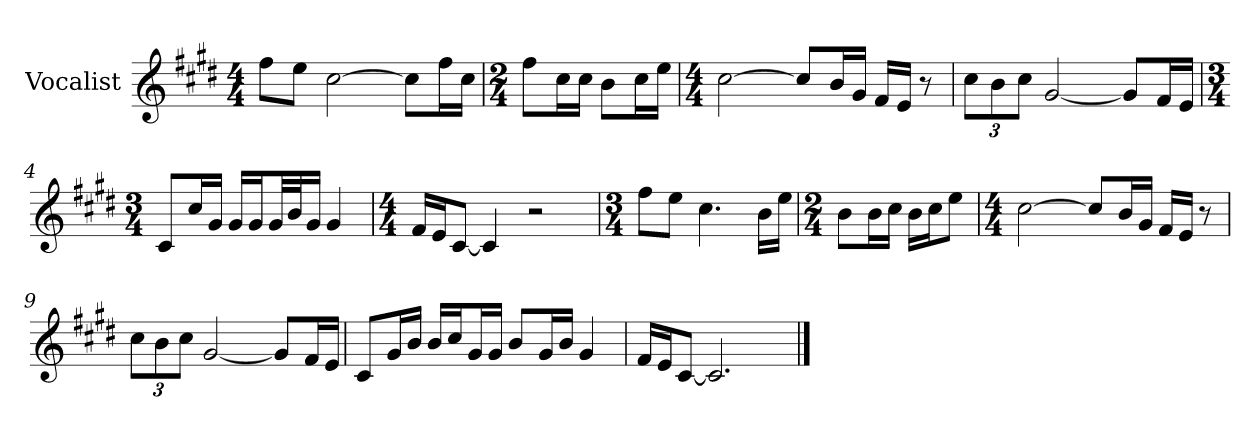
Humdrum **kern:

**kern
*part1
*staff1
*I"Vocalist
*k[f#c#g#d#]
*E:
*M4/4
=
8ff#L
8eeJ
[2cc#
8cc#L]
16ff#L
16cc#JJ
=1
*M2/4
8ff#L
16cc#L
16cc#JJ
8bL
16cc#L
16eeJJ
=2
*M4/4
[2cc#
8cc#L]
16bL
16g#JJ
16f#LL
16eJJ
8r
=3
12cc#L
12b
12cc#J
[2g#
8g#L]
16f#L
16eJJ
=4
*M3/4
8c#L
16cc#L
16g#JJ
16g#LL
16g#J
32g#LL
32bJ
16g#JJ
4g#
=5
*M4/4
16f#LL
16eJ
[8c#J
4c#]
2r
=6
*M3/4
8ff#L
8eeJ
4.cc#
16bLL
16eeJJ
=7
*M2/4
8bL
16bL
16cc#JJ
16bLL
16cc#J
8eeJ
=8
*M4/4
[2cc#
8cc#L]
16bL
16g#JJ
16f#LL
16eJJ
8r
=9
12cc#L
12b
12cc#J
[2g#
8g#L]
16f#L
16eJJ
=10
8c#L
16g#L
16bJJ
16bLL
16cc#J
16g#L
16g#JJ
8bL
16g#L
16bJJ
4g#
=11
16f#LL
16eJ
[8c#J
2.c#]
==
*-
